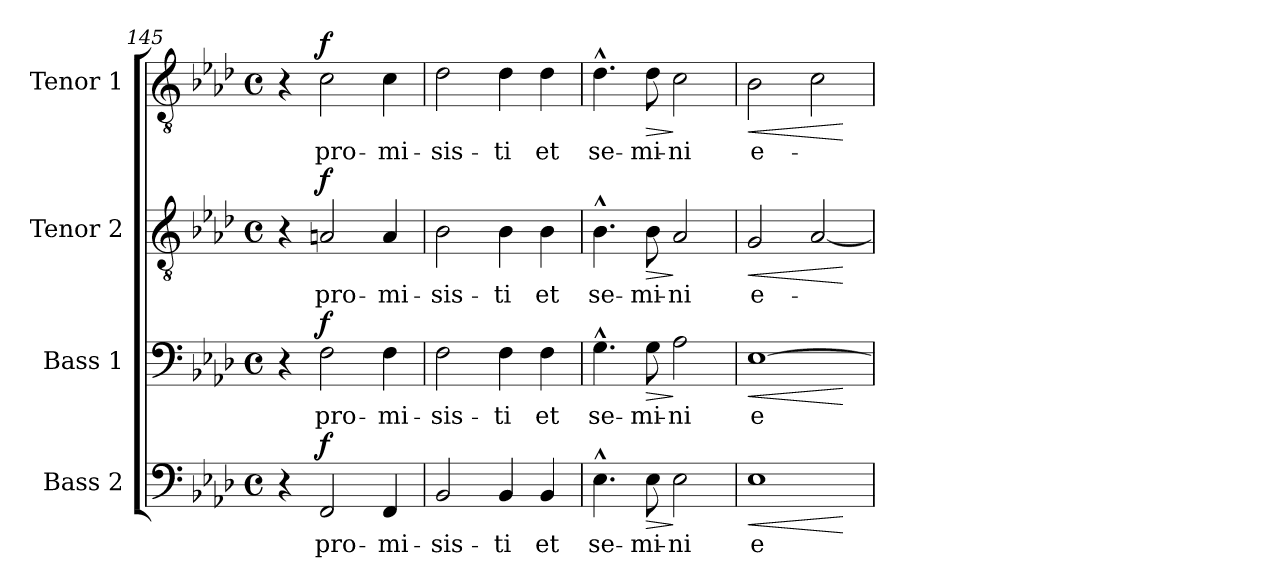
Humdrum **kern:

**kern	**text	**dynam	**kern	**text	**dynam	**kern	**text	**dynam	**kern	**text	**dynam
*part4	*part4	*part4	*part3	*part3	*part3	*part2	*part2	*part2	*part1	*part1	*part1
*staff4	*staff4	*staff4	*staff3	*staff3	*staff3	*staff2	*staff2	*staff2	*staff1	*staff1	*staff1
*I"Bass 2	*	*	*I"Bass 1	*	*	*I"Tenor 2	*	*	*I"Tenor 1	*	*
*I'B. 2	*	*	*I'B. 1	*	*	*I'T. 2	*	*	*I'T. 1	*	*
!!LO:LB:g=z
*clefF4	*	*	*clefF4	*	*	*clefGv2	*	*	*clefGv2	*	*
*k[b-e-a-d-]	*	*	*k[b-e-a-d-]	*	*	*k[b-e-a-d-]	*	*	*k[b-e-a-d-]	*	*
*A-:	*	*	*A-:	*	*	*A-:	*	*	*A-:	*	*
*M4/4	*	*	*M4/4	*	*	*M4/4	*	*	*M4/4	*	*
*met(c)	*	*	*met(c)	*	*	*met(c)	*	*	*met(c)	*	*
=145	=145	=145	=145	=145	=145	=145	=145	=145	=145	=145	=145
4r	.	.	4r	.	.	4r	.	.	4r	.	.
!	!LO:LY:b	!LO:DY:a	!	!LO:LY:b	!LO:DY:a	!	!LO:LY:b	!LO:DY:a	!	!LO:LY:b	!LO:DY:a
2FF/	pro-	f	2F\	pro-	f	2An/	pro-	f	2c\	pro-	f
!	!LO:LY:b	!	!	!LO:LY:b	!	!	!LO:LY:b	!	!	!LO:LY:b	!
4FF/	-mi-	.	4F\	-mi-	.	4A/	-mi-	.	4c\	-mi-	.
=146	=146	=146	=146	=146	=146	=146	=146	=146	=146	=146	=146
!	!LO:LY:b	!	!	!LO:LY:b	!	!	!LO:LY:b	!	!	!LO:LY:b	!
2BB-/	-sis-	.	2F\	-sis-	.	2B-\	-sis-	.	2d-\	-sis-	.
!	!LO:LY:b	!	!	!LO:LY:b	!	!	!LO:LY:b	!	!	!LO:LY:b	!
4BB-/	-ti	.	4F\	-ti	.	4B-\	-ti	.	4d-\	-ti	.
!	!LO:LY:b	!	!	!LO:LY:b	!	!	!LO:LY:b	!	!	!LO:LY:b	!
4BB-/	et	.	4F\	et	.	4B-\	et	.	4d-\	et	.
=147	=147	=147	=147	=147	=147	=147	=147	=147	=147	=147	=147
!	!LO:LY:b	!	!	!LO:LY:b	!	!	!LO:LY:b	!	!	!LO:LY:b	!
4.E-^^>\	se-	.	4.G^^>\	se-	.	4.B-^^>\	se-	.	4.d-^^>\	se-	.
!	!LO:LY:b	!LO:HP:b	!	!LO:LY:b	!LO:HP:b	!	!LO:LY:b	!LO:HP:b	!	!LO:LY:b	!LO:HP:b
8E-\	-mi-	>	8G\	-mi-	>	8B-\	-mi-	>	8d-\	-mi-	>
!	!LO:LY:b	!	!	!LO:LY:b	!	!	!LO:LY:b	!	!	!LO:LY:b	!
2E-\	-ni	]	2A-\	-ni	]	2A-/	-ni	]	2c\	-ni	]
=148	=148	=148	=148	=148	=148	=148	=148	=148	=148	=148	=148
!	!LO:LY:b	!LO:HP:b	!	!LO:LY:b	!LO:HP:b	!	!LO:LY:b	!LO:HP:b	!	!LO:LY:b	!LO:HP:b
1E-	e-	<	[1E-	e-	<	2G/	e-	<	2B-\	e-	<
.	.	.	.	.	.	[2A-/	.	.	2c\	.	.
.	.	[	.	.	[	.	.	[	.	.	[
=	=	=	=	=	=	=	=	=	=	=	=
*-	*-	*-	*-	*-	*-	*-	*-	*-	*-	*-	*-
